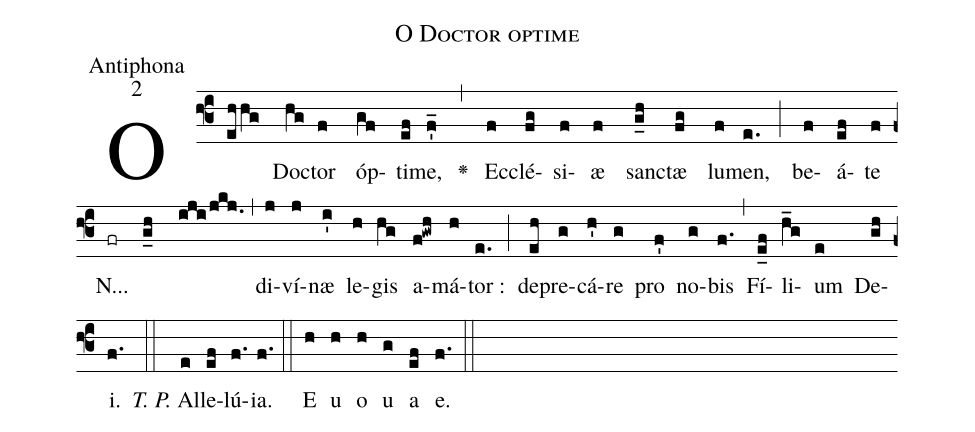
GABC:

name:O Doctor optime;
office-part:Antiphona;
mode:2;
%%
(f3)O(ehhg) Do(hg)ctor(f) óp(gf)ti(ef)me,(f'_) <v>\greheightstar</v>(,)
Ec(f)clé(fg)si(f)æ(f) san(g_h)ctæ(fg) lu(f)men,(e.) (;) be(f)á(ef)te(f) N...(fr  g_h  iji/jkj.) (,)
di(j)ví(j)næ(i') le(h)gis(hg) a(f!gwh)má(h)tor :(e.) (;) de(eh)pre(g)cá(h')re(g) pro(f') no(g)bis(f.) (,) Fí(e_f)li(h_g)um(e) De(gh)i.(f.)  (::)
<i>T. P.</i> Al(e)le(ef)lú(f.)ia.(f.) (::)
E(h) u(h) o(h) u(g) a(ef) e.(f.) (::)
